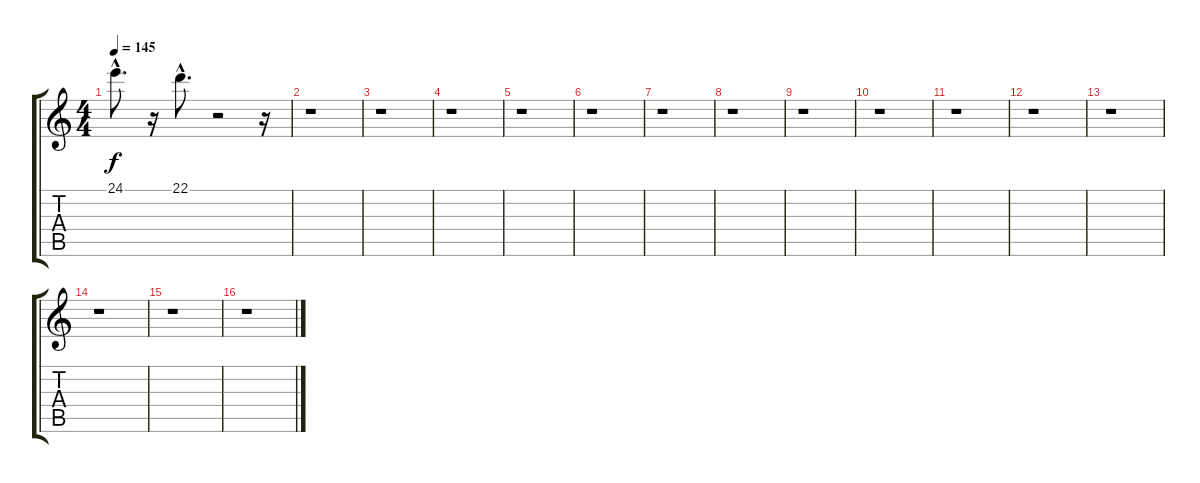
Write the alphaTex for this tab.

\track "" {instrument fx7echoes}
\staff {score tabs}
\tuning (E4 B3 G3 D3 A2 E2) {hide}
\ts (4 4)
\tempo 145
\clef g2
\ks c
24.1{hac}.8{d dy f} r.16 22.1{hac}.8{d} r.2 r.16 |
r.1 |
r.1 |
r.1 |
r.1 |
r.1 |
r.1 |
r.1 |
r.1 |
r.1 |
r.1 |
r.1 |
r.1 |
r.1 |
r.1 |
r.1
